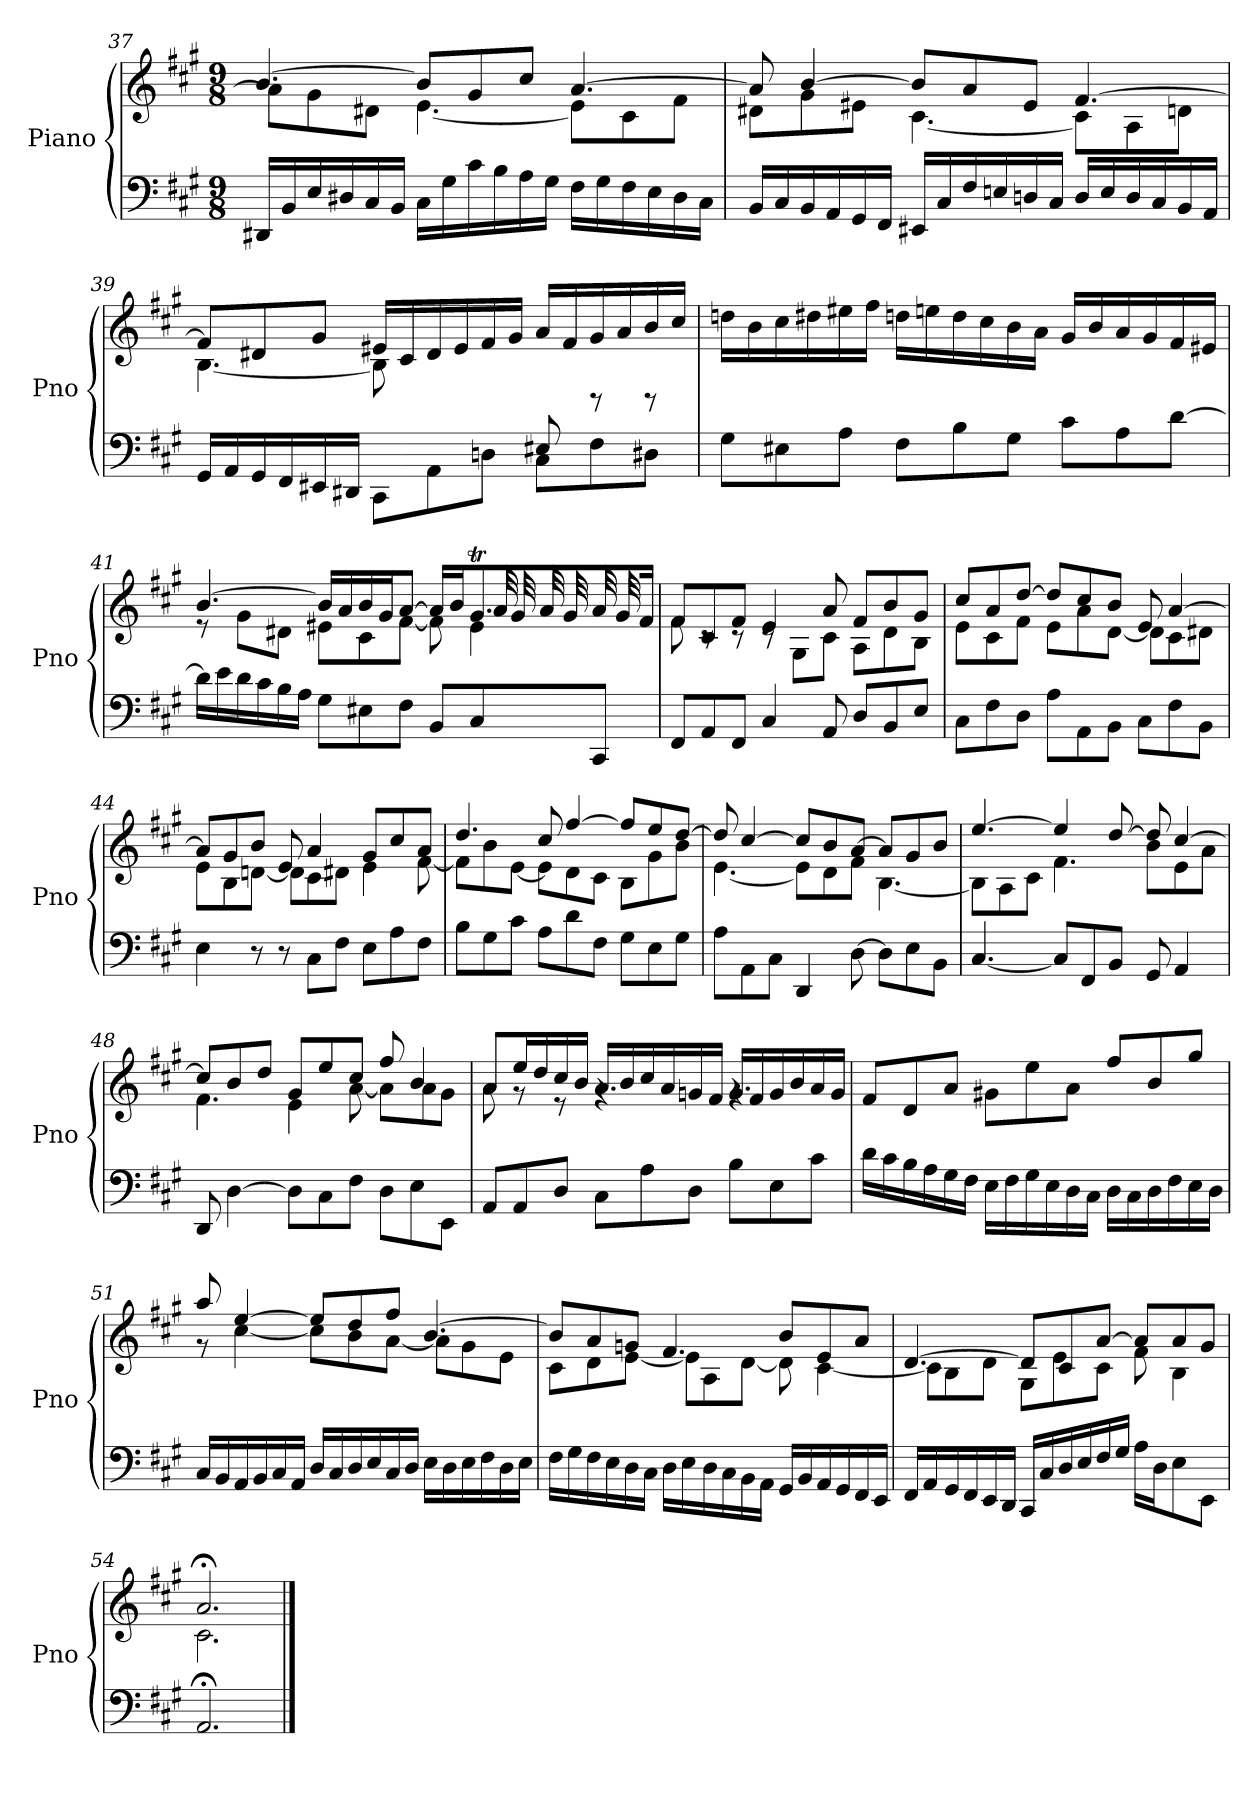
**kern	**kern
*part1	*part1
*staff2	*staff1
*I"Piano	*
*I'Pno	*
*clefF4	*clefG2
*k[f#c#g#]	*k[f#c#g#]
*M9/8	*M9/8
=37	=37
*	*^
16DD#X/LL	[4.b/	8a\L]
16BB/	.	.
16E/	.	8g#\
16D#X/	.	.
16C#/	.	8d#X\J
16BB/JJ	.	.
16C#\LL	8b/L]	[4.e\
16G#\	.	.
16c#\	8g#/	.
16B\	.	.
16A\	8cc#/J	.
16G#\JJ	.	.
16F#\LL	[4.a/	8e\L]
16G#\	.	.
16F#\	.	8c#\
16E\	.	.
16D#\	.	8f#\J
16C#\JJ	.	.
!!LO:LB:g=z	!!
=38	=38	=38
16BB/LL	8a/]	8d#X\L
16C#/	.	.
16BB/	[4b/	8g#\
16AA/	.	.
16GG#/	.	8e#X\J
16FF#/JJ	.	.
16EE#X/LL	8b/L]	[4.c#\
16C#/	.	.
16F#/	8a/	.
16En/	.	.
16Dn/	8e#/J	.
16C#/JJ	.	.
16D/LL	[4.f#/	8c#\L]
16E/	.	.
16D/	.	8A\
16C#/	.	.
16BB/	.	8dn\J
16AA/JJ	.	.
=39	=39	=39
*^	*	*
16GG#/LL	2ryy	8f#/L]	[4.B\
16AA/	.	.	.
16GG#/	.	8d#X/	.
16FF#/	.	.	.
16EE#X/	.	8g#/J	.
16DD#X/JJ	.	.	.
8CC#\L	.	16e#X/LL	8B\L]
.	.	16c#/	.
8AA\	8A/	16d#/	2ryy
.	.	16e#/	.
8Dn\J	8B/J	16f#/	.
.	.	16g#/JJ	.
8C#\L	8E#X/	16a/LL	.
.	.	16f#/	.
8F#\	8rg	16g#/	.
.	.	16a/	.
8D#X\J	8rg	16b/	8ryy
.	.	16cc#/JJ	.
*v	*v	*	*
*	*v	*v
!!LO:LB:g=z
=40	=40
8G#\L	16ddn\LL
.	16b\
8E#X\	16cc#\
.	16dd#X\
8A\J	16ee#X\
.	16ff#\JJ
8F#\L	16ddn\LL
.	16een\
8B\	16dd\
.	16cc#\
8G#\J	16b\
.	16a\JJ
8c#\L	16g#/LL
.	16b/
8A\	16a/
.	16g#/
[8d\J	16f#/
.	16e#X/JJ
=41	=41
*	*^
*	*	*^
16d\LL]	[4.b/	8r	2..ryy
16e\	.	.	.
16d\	.	8g#\L	.
16c#\	.	.	.
16B\	.	8d#X\J	.
16A\JJ	.	.	.
8G#\L	16b/LL]	8e#X\L	.
.	16a/	.	.
8E#X\	16b/	8c#\	.
.	16g#/J	.	.
8F#\J	[8a/J	[8f#\J	.
8BB/L	16a/LL]	8f#\]	.
.	16b/J	.	.
8C#/	8.g#t/	4e#\	32a
.	.	.	32g#
.	.	.	32a
.	.	.	32g#
8CC#/J	.	.	32a
.	.	.	32g#
.	16f#/Jk	.	16ryy
*	*	*v	*v
!!LO:PB:g=z
=42	=42	=42
8FF#/L	8f#/L	8f#\
8AA/	8c#/	8rc
8FF#/J	8f#/J	8rc
4C#/	4e/	8rc
.	.	8G#\L
8AA/	8a/	8c#\J
8D/L	8f#/L	8A\L
8BB/	8b/	8d\
8E/J	8g#/J	8B\J
!!LO:LB:g=z	!!
=43	=43	=43
8C#\L	8cc#/L	8e\L
8F#\	8a/	8c#\
8D\J	[8dd/J	8f#\J
8A\L	8dd/L]	8e\L
8AA\	8cc#/	8a\
8BB\J	8b/J	[8d\J
8C#\L	8e/	8d\L]
8F#\	[4a/	8c#\
8BB\J	.	8d#X\J
=44	=44	=44
4E\	8a/L]	8e\L
.	8g#/	8B\
8r	8b/J	[8dn\J
8r	8e/	8d\L]
8C#\L	4a/	8c#\
8F#\J	.	8d#X\J
8E\L	8g#/L	4e\
8A\	8cc#/	.
8F#\J	8a/J	[8f#\
=45	=45	=45
8B\L	4.dd/	8f#\L]
8G#\	.	8b\
8c#\J	.	[8e\J
8A\L	8cc#/	8e\L]
8d\	[4ff#/	8d\
8F#\J	.	8c#\J
8G#\L	8ff#/L]	8B\L
8E\	8ee/	8g#\
8G#\J	[8dd/J	8b\J
=46	=46	=46
8A\L	8dd/]	[4.e\
8AA\	[4cc#/	.
8C#\J	.	.
4DD/	8cc#/L]	8e\L]
.	8b/	8d\
[8D\	[8a/J	8f#\J
8D\L]	8a/L]	[4.B\
8E\	8g#/	.
8BB\J	8b/J	.
!!LO:LB:g=z	!!
=47	=47	=47
[4.C#/	[4.ee/	8B\L]
.	.	8A\
.	.	8c#\J
8C#/L]	4ee/]	4.f#\
8FF#/	.	.
8BB/J	[8dd/	.
8GG#/	8dd/]	8b\L
4AA/	[4cc#/	8e\
.	.	8a\J
=48	=48	=48
8DD/	8cc#/L]	4.f#\
[4D\	8b/	.
.	8dd/J	.
8D\L]	8g#/L	4e\
8C#\	8ee/	.
8F#\J	8cc#/J	[8a\
8D\L	8ff#/	8a\L]
8E\	4b/	8a\
8EE\J	.	8g#\J
=49	=49	=49
8AA/L	8a/L	8a\
8AA/	16ee/L	8r
.	16dd/	.
8D/J	16cc#/	8r
.	16b/JJ	.
8C#\L	16a/LL	4.rg
.	16b/	.
8A\	16cc#/	.
.	16a/	.
8D\J	16gn/	.
.	16f#/JJ	.
8B\L	16g/LL	4.rg
.	16f#/	.
8E\	16g/	.
.	16b/	.
8c#\J	16a/	.
.	16g/JJ	.
*	*v	*v
!!LO:LB:g=z
=50	=50
16d\LL	8f#/L
16c#\	.
16B\	8d/
16A\	.
16G#\	8a/J
16F#\JJ	.
16E\LL	8g#X\L
16F#\	.
16G#\	8ee\
16E\	.
16D\	8a\J
16C#\JJ	.
16D\LL	8ff#/L
16C#\	.
16D\	8b/
16F#\	.
16E\	8gg#/J
16D\JJ	.
=51	=51
*	*^
16C#/LL	8aa/	8r
16BB/	.	.
16AA/	[4ee/	[4cc#\
16BB/	.	.
16C#/	.	.
16AA/JJ	.	.
16D/LL	8ee/L]	8cc#\L]
16C#/	.	.
16D/	8dd/	8b\
16E/	.	.
16C#/	8ff#/J	[8a\J
16D/JJ	.	.
16E\LL	[4.b/	8a\L]
16D\	.	.
16E\	.	8g#\
16F#\	.	.
16D\	.	8e\J
16E\JJ	.	.
!!LO:LB:g=z	!!
=52	=52	=52
16F#\LL	8b/L]	8c#\L
16G#\	.	.
16F#\	8a/	8d\
16E\	.	.
16D\	8gn/J	[8e\J
16C#\JJ	.	.
16D\LL	4.f#/	8e\L]
16E\	.	.
16D\	.	8A\
16C#\	.	.
16BB\	.	[8d\J
16AA\JJ	.	.
16GG#/LL	8b/L	8d\]
16BB/	.	.
16AA/	8e/	[4c#\
16GG#/	.	.
16FF#/	8a/J	.
16EE/JJ	.	.
=53	=53	=53
16FF#/LL	[4.d/	8c#\L]
16AA/	.	.
16GG#/	.	8B\
16FF#/	.	.
16EE/	.	8d\J
16DD/JJ	.	.
16CC#/LL	8d/L]	8G#\L
16C#/	.	.
16D/	8c#/	8e\
16E/	.	.
16F#/	[8a/J	8c#\J
16G#/JJ	.	.
16A\LL	8a/L]	8f#\
16D\J	.	.
8E\	8a/	4B\
8EE\J	8g#/J	.
=54	=54	=54
2.AA;/	2.a;</	2.c#\
*	*v	*v
==	==
*-	*-
